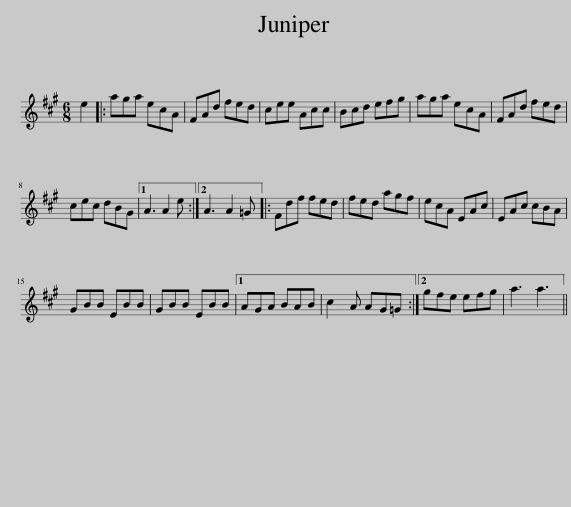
X:1
L:1/8
M:6/8
I:linebreak $
K:A
V:1 treble
V:1
 e2 |: aga ecA | FAd fed | cee Acc | Bcd efg | %5
 aga ecA | FAd fed |$ cec dBG |1 A3 A2 e :|2 A3 A2 =G |: %10
 Fdf fed | fed agf | ecA EAc | EAc cBA |$ GBB EBB | %15
 GBB EBB |1 AGA BAB | c2 A AG=G :|2 gfe efg | a3 a3 || %20
